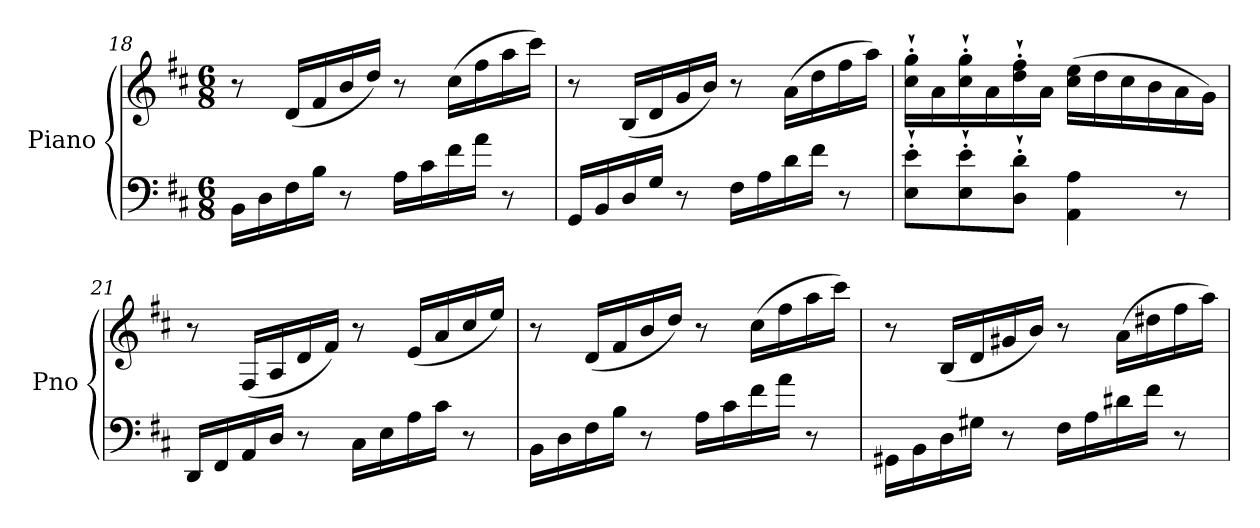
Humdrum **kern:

**kern	**kern	**dynam
*part1	*part1	*part1
*staff2	*staff1	*staff1/2
*I"Piano	*	*
*I'Pno	*	*
!!LO:LB:g=z
*clefF4	*clefG2	*
*k[f#c#]	*k[f#c#]	*
*M6/8	*M6/8	*
=18	=18	=18
16BB\LL	8r	.
16D\	.	.
16F#\	(16d/LL	.
16B\JJ	16f#/	.
8r	16b/	.
.	16dd/JJ)	.
16A\LL	8r	.
16c#\	.	.
16f#\	(16cc#\LL	.
16a\JJ	16ff#\	.
8r	16aa\	.
.	16ccc#\JJ)	.
=19	=19	=19
16GG/LL	8r	.
16BB/	.	.
16D/	(16B/LL	.
16G/JJ	16d/	.
8r	16g/	.
.	16b/JJ)	.
16F#\LL	8r	.
16A\	.	.
16d\	(16a\LL	.
16f#\JJ	16dd\	.
8r	16ff#\	.
.	16aa\JJ)	.
=20	=20	=20
8E\'` 8e\'`L	16cc#\'` 16gg\'`LL	.
.	16a\	.
8E\'` 8e\'`	16cc#\'` 16gg\'`	.
.	16a\	.
8D\'` 8d\'`J	16dd\'` 16ff#\'`	.
.	16a\JJ	.
4AA\ 4A\	(16cc#\ 16ee\LL	.
.	16dd\	.
.	16cc#\	.
.	16b\	.
8r	16a\	.
.	16g\JJ)	.
=21	=21	=21
16DD/LL	8r	.
16FF#/	.	.
16AA/	(16F#/LL	.
16D/JJ	16A/	.
8r	16d/	.
.	16f#/JJ)	.
16C#\LL	8r	.
16E\	.	.
!	!	!LO:DY:b
16A\	(16e/LL	other-dynamics
16c#\JJ	16a/	.
8r	16cc#/	.
.	16ee/JJ)	.
!!LO:PB:g=z
=22	=22	=22
16BB\LL	8r	.
16D\	.	.
16F#\	(16d/LL	.
16B\JJ	16f#/	.
8r	16b/	.
.	16dd/JJ)	.
16A\LL	8r	.
16c#\	.	.
16f#\	(16cc#\LL	.
16a\JJ	16ff#\	.
8r	16aa\	.
.	16ccc#\JJ)	.
=23	=23	=23
16GG#X\LL	8r	.
16BB\	.	.
!	!	!LO:DY:b
16D\	(16B/LL	other-dynamics
16G#X\JJ	16d/	.
8r	16g#X/	.
.	16b/JJ)	.
16F#\LL	8r	.
16A\	.	.
16d#X\	(16a\LL	.
16f#\JJ	16dd#X\	.
8r	16ff#\	.
.	16aa\JJ)	.
=	=	=
*-	*-	*-
